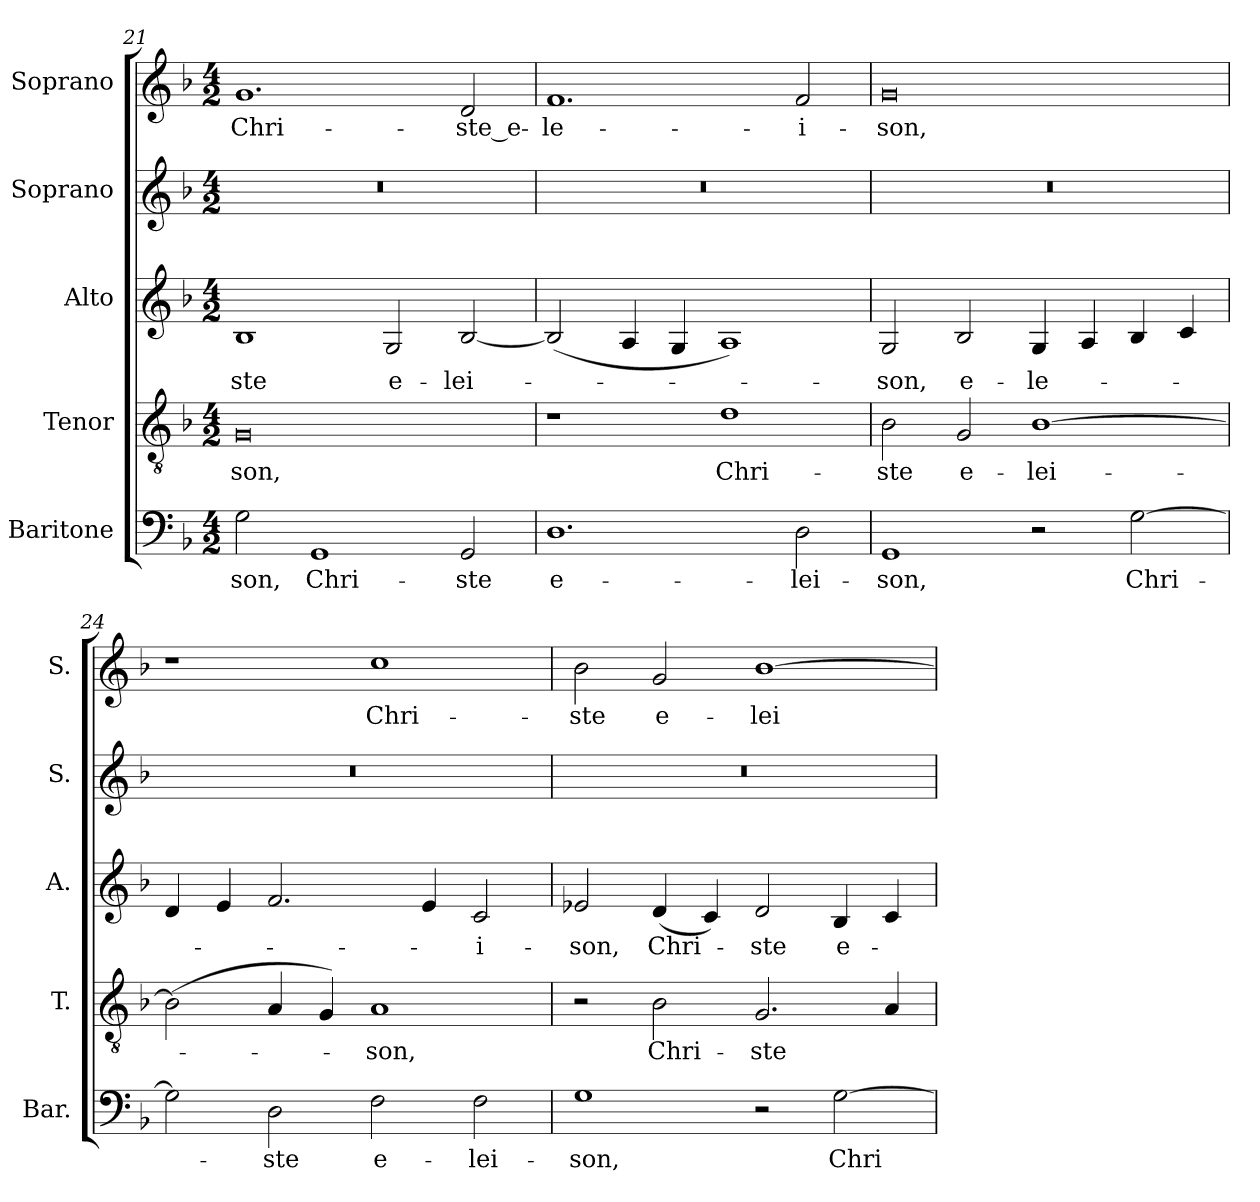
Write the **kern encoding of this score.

**kern	**text	**kern	**text	**kern	**text	**kern	**kern	**text
*part5	*part5	*part4	*part4	*part3	*part3	*part2	*part1	*part1
*staff5	*staff5	*staff4	*staff4	*staff3	*staff3	*staff2	*staff1	*staff1
*I"Baritone	*	*I"Tenor	*	*I"Alto	*	*I"Soprano	*I"Soprano	*
*I'Bar.	*	*I'T.	*	*I'A.	*	*I'S.	*I'S.	*
*clefF4	*	*clefGv2	*	*clefG2	*	*clefG2	*clefG2	*
*	*	*ITrd7c12	*	*	*	*	*	*
*k[b-]	*	*k[b-]	*	*k[b-]	*	*k[b-]	*k[b-]	*
*F:	*	*F:	*	*F:	*	*F:	*F:	*
*M4/2	*	*M4/2	*	*M4/2	*	*M4/2	*M4/2	*
=21	=21	=21	=21	=21	=21	=21	=21	=21
!	!LO:LY:b:color=#000000	!	!	!	!	!	!	!
!	!	!	!LO:LY:b:color=#000000	!	!	!	!	!
!	!	!	!	!	!LO:LY:b:color=#000000	!LO:N:vis=1	!	!
!	!	!	!	!	!	!	!	!LO:LY:b:color=#000000
2Gi\	-son,	0GGi	-son,	1B-i	-ste	0r	1.gi	Chri-
!	!LO:LY:b:color=#000000	!	!	!	!	!	!	!
1GGi	Chri-	.	.	.	.	.	.	.
!	!	!	!	!	!LO:LY:b:color=#000000	!	!	!
.	.	.	.	2Gi/	e-	.	.	.
!	!LO:LY:b:color=#000000	!	!	!	!	!	!	!
!	!	!	!	!	!LO:LY:b:color=#000000	!	!	!
!	!	!	!	!	!	!	!	!LO:LY:b:color=#000000
2GGi/	-ste	.	.	[2B-i/	-lei-	.	2di/	-ste_e-
!!LO:PB:g=z
=22	=22	=22	=22	=22	=22	=22	=22	=22
!	!LO:LY:b:color=#000000	!	!	!	!	!LO:N:vis=1	!	!
!	!	!	!	!	!	!	!	!LO:LY:b:color=#000000
1.Di	e-	1r	.	(2B-i/]	.	0r	1.fi	-le-
.	.	.	.	4Ai/	.	.	.	.
.	.	.	.	4Gi/	.	.	.	.
!	!	!	!LO:LY:b:color=#000000	!	!	!	!	!
.	.	1Di	Chri-	1Ai)	.	.	.	.
!	!LO:LY:b:color=#000000	!	!	!	!	!	!	!
!	!	!	!	!	!	!	!	!LO:LY:b:color=#000000
2Di\	-lei-	.	.	.	.	.	2fi/	-i-
=23	=23	=23	=23	=23	=23	=23	=23	=23
!	!LO:LY:b:color=#000000	!	!	!	!	!	!	!
!	!	!	!LO:LY:b:color=#000000	!	!	!	!	!
!	!	!	!	!	!LO:LY:b:color=#000000	!LO:N:vis=1	!	!
!	!	!	!	!	!	!	!	!LO:LY:b:color=#000000
1GGi	-son,	2BB-i\	-ste	2Gi/	-son,	0r	0gi	-son,
!	!	!	!LO:LY:b:color=#000000	!	!	!	!	!
!	!	!	!	!	!LO:LY:b:color=#000000	!	!	!
.	.	2GGi/	e-	2B-i/	e-	.	.	.
!	!	!	!LO:LY:b:color=#000000	!	!	!	!	!
!	!	!	!	!	!LO:LY:b:color=#000000	!	!	!
2r	.	[1BB-i	-lei-	4Gi/	-le-	.	.	.
.	.	.	.	4Ai/	.	.	.	.
!	!LO:LY:b:color=#000000	!	!	!	!	!	!	!
[2Gi\	Chri-	.	.	4B-i/	.	.	.	.
.	.	.	.	4ci/	.	.	.	.
=24	=24	=24	=24	=24	=24	=24	=24	=24
!	!	!	!	!	!	!LO:N:vis=1	!	!
2Gi\]	.	(2BB-i\]	.	4di/	.	0r	1r	.
.	.	.	.	4ei/	.	.	.	.
!	!LO:LY:b:color=#000000	!	!	!	!	!	!	!
2Di\	-ste	4AAi/	.	2.fi/	.	.	.	.
.	.	4GGi/)	.	.	.	.	.	.
!	!LO:LY:b:color=#000000	!	!	!	!	!	!	!
!	!	!	!LO:LY:b:color=#000000	!	!	!	!	!
!	!	!	!	!	!	!	!	!LO:LY:b:color=#000000
2Fi\	e-	1AAi	-son,	.	.	.	1cci	Chri-
.	.	.	.	4ei/	.	.	.	.
!	!LO:LY:b:color=#000000	!	!	!	!	!	!	!
!	!	!	!	!	!LO:LY:b:color=#000000	!	!	!
2Fi\	-lei-	.	.	2ci/	-i-	.	.	.
=25	=25	=25	=25	=25	=25	=25	=25	=25
!	!LO:LY:b:color=#000000	!	!	!	!	!	!	!
!	!	!	!	!	!LO:LY:b:color=#000000	!LO:N:vis=1	!	!
!	!	!	!	!	!	!	!	!LO:LY:b:color=#000000
1Gi	-son,	2r	.	2e-Xi/	-son,	0r	2b-i\	-ste
!	!	!	!LO:LY:b:color=#000000	!	!	!	!	!
!	!	!	!	!	!LO:LY:b:color=#000000	!	!	!
!	!	!	!	!	!	!	!	!LO:LY:b:color=#000000
.	.	2BB-i\	Chri-	(4di/	Chri-	.	2gi/	e-
.	.	.	.	4ci/)	.	.	.	.
!	!	!	!LO:LY:b:color=#000000	!	!	!	!	!
!	!	!	!	!	!LO:LY:b:color=#000000	!	!	!
!	!	!	!	!	!	!	!	!LO:LY:b:color=#000000
2r	.	2.GGi/	-ste	2di/	-ste	.	[1b-i	-lei-
!	!LO:LY:b:color=#000000	!	!	!	!	!	!	!
!	!	!	!	!	!LO:LY:b:color=#000000	!	!	!
[2Gi\	Chri-	.	.	4B-i/	e-	.	.	.
.	.	4AAi/	.	4ci/	.	.	.	.
=	=	=	=	=	=	=	=	=
*-	*-	*-	*-	*-	*-	*-	*-	*-
